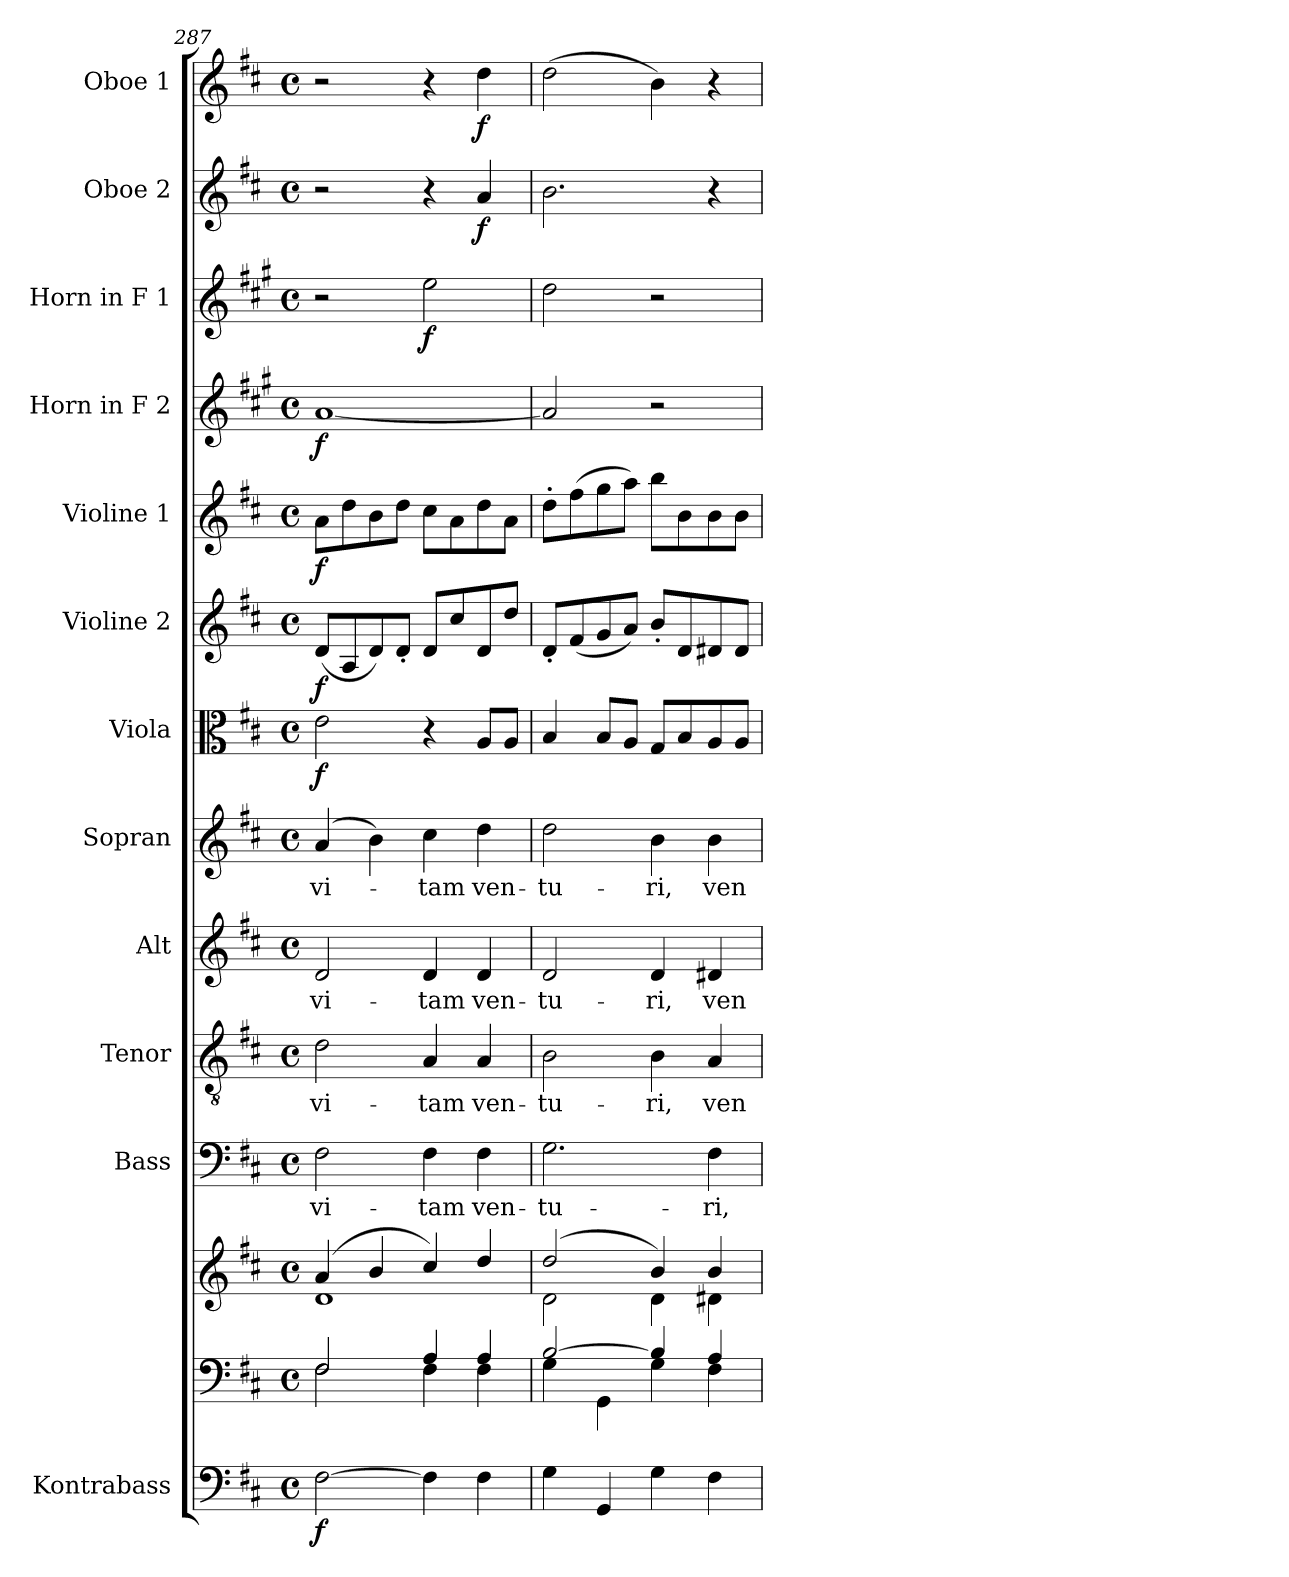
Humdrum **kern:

**kern	**dynam	**kern	**kern	**kern	**text	**kern	**text	**kern	**text	**kern	**text	**kern	**dynam	**kern	**dynam	**kern	**dynam	**kern	**dynam	**kern	**dynam	**kern	**dynam	**kern	**dynam
*part13	*part13	*part12	*part12	*part11	*part11	*part10	*part10	*part9	*part9	*part8	*part8	*part7	*part7	*part6	*part6	*part5	*part5	*part4	*part4	*part3	*part3	*part2	*part2	*part1	*part1
*staff14	*staff14	*staff13	*staff12	*staff11	*staff11	*staff10	*staff10	*staff9	*staff9	*staff8	*staff8	*staff7	*staff7	*staff6	*staff6	*staff5	*staff5	*staff4	*staff4	*staff3	*staff3	*staff2	*staff2	*staff1	*staff1
*I"Kontrabass	*	*	*	*I"Bass	*	*I"Tenor	*	*I"Alt	*	*I"Sopran	*	*I"Viola	*	*I"Violine 2	*	*I"Violine 1	*	*I"Horn in F 2	*	*I"Horn in F 1	*	*I"Oboe 2	*	*I"Oboe 1	*
*I'Kb.	*	*	*	*I'B.	*	*I'T.	*	*I'A.	*	*I'S.	*	*I'Vla.	*	*I'Vl. 2	*	*I'Vl. 1	*	*	*	*	*	*I'Ob. 2	*	*I'Ob. 1	*
*clefF4	*	*clefF4	*clefG2	*clefF4	*	*clefGv2	*	*clefG2	*	*clefG2	*	*clefC3	*	*clefG2	*	*clefG2	*	*clefG2	*	*clefG2	*	*clefG2	*	*clefG2	*
*ITrd7c12	*	*	*	*	*	*	*	*	*	*	*	*	*	*	*	*	*	*ITrd4c7	*	*ITrd4c7	*	*	*	*	*
*k[f#c#]	*	*k[f#c#]	*k[f#c#]	*k[f#c#]	*	*k[f#c#]	*	*k[f#c#]	*	*k[f#c#]	*	*k[f#c#]	*	*k[f#c#]	*	*k[f#c#]	*	*k[f#c#]	*	*k[f#c#]	*	*k[f#c#]	*	*k[f#c#]	*
*D:	*	*D:	*D:	*D:	*	*D:	*	*D:	*	*D:	*	*D:	*	*D:	*	*D:	*	*D:	*	*D:	*	*D:	*	*D:	*
*M4/4	*	*M4/4	*M4/4	*M4/4	*	*M4/4	*	*M4/4	*	*M4/4	*	*M4/4	*	*M4/4	*	*M4/4	*	*M4/4	*	*M4/4	*	*M4/4	*	*M4/4	*
*met(c)	*	*met(c)	*met(c)	*met(c)	*	*met(c)	*	*met(c)	*	*met(c)	*	*met(c)	*	*met(c)	*	*met(c)	*	*met(c)	*	*met(c)	*	*met(c)	*	*met(c)	*
=287	=287	=287	=287	=287	=287	=287	=287	=287	=287	=287	=287	=287	=287	=287	=287	=287	=287	=287	=287	=287	=287	=287	=287	=287	=287
*	*	*^	*^	*	*	*	*	*	*	*	*	*	*	*	*	*	*	*	*	*	*	*	*	*	*
!	!LO:DY:b	!	!	!	!	!	!LO:LY:b	!	!LO:LY:b	!	!LO:LY:b	!	!LO:LY:b	!	!LO:DY:b	!	!LO:DY:b	!	!LO:DY:b	!	!LO:DY:b	!	!	!	!	!	!
[2FF#\	f	2F#/	2F#\	(<4a/	1d	2F#\	vi-	2d\	vi-	2d/	vi-	(4a/	vi-	2e\	f	(<8d/L	f	8a\L	f	[1d	f	2r	.	2r	.	2r	.
.	.	.	.	.	.	.	.	.	.	.	.	.	.	.	.	8A/	.	8dd\	.	.	.	.	.	.	.	.	.
.	.	.	.	4b/	.	.	.	.	.	.	.	4b\)	.	.	.	8d/)	.	8b\	.	.	.	.	.	.	.	.	.
.	.	.	.	.	.	.	.	.	.	.	.	.	.	.	.	8d'</J	.	8dd\J	.	.	.	.	.	.	.	.	.
!	!	!	!	!	!	!	!LO:LY:b	!	!LO:LY:b	!	!LO:LY:b	!	!LO:LY:b	!	!	!	!	!	!	!	!	!	!LO:DY:b	!	!	!	!
4FF#\]	.	4A/	4F#\	4cc#/)	.	4F#\	-tam	4A/	-tam	4d/	-tam	4cc#\	-tam	4r	.	8d/L	.	8cc#\L	.	.	.	2a\	f	4r	.	4r	.
.	.	.	.	.	.	.	.	.	.	.	.	.	.	.	.	8cc#/	.	8a\	.	.	.	.	.	.	.	.	.
!	!	!	!	!	!	!	!LO:LY:b	!	!LO:LY:b	!	!LO:LY:b	!	!LO:LY:b	!	!	!	!	!	!	!	!	!	!	!	!LO:DY:b	!	!LO:DY:b
4FF#\	.	4A/	4F#\	4dd/	.	4F#\	ven-	4A/	ven-	4d/	ven-	4dd\	ven-	8A/L	.	8d/	.	8dd\	.	.	.	.	.	4a/	f	4dd\	f
.	.	.	.	.	.	.	.	.	.	.	.	.	.	8A/J	.	8dd/J	.	8a\J	.	.	.	.	.	.	.	.	.
=288	=288	=288	=288	=288	=288	=288	=288	=288	=288	=288	=288	=288	=288	=288	=288	=288	=288	=288	=288	=288	=288	=288	=288	=288	=288	=288	=288
!	!	!	!	!	!	!	!LO:LY:b	!	!LO:LY:b	!	!LO:LY:b	!	!LO:LY:b	!	!	!	!	!	!	!	!	!	!	!	!	!	!
4GG\	.	[>2B/	4G\	(2dd/	2d\	2.G\	-tu-	2B\	-tu-	2d/	-tu-	2dd\	-tu-	4B/	.	8d'</L	.	8dd'>\L	.	2d/]	.	2g\	.	2.b\	.	(>2dd\	.
.	.	.	.	.	.	.	.	.	.	.	.	.	.	.	.	(<8f#/	.	(>8ff#\	.	.	.	.	.	.	.	.	.
4GGG/	.	.	4GG\	.	.	.	.	.	.	.	.	.	.	8B/L	.	8g/	.	8gg\	.	.	.	.	.	.	.	.	.
.	.	.	.	.	.	.	.	.	.	.	.	.	.	8A/J	.	8a/J)	.	8aa\J)	.	.	.	.	.	.	.	.	.
!	!	!	!	!	!	!	!	!	!LO:LY:b	!	!LO:LY:b	!	!LO:LY:b	!	!	!	!	!	!	!	!	!	!	!	!	!	!
4GG\	.	4B/]	4G\	4b/)	4d\	.	.	4B\	-ri,	4d/	-ri,	4b\	-ri,	8G/L	.	8b'</L	.	8bb\L	.	2r	.	2r	.	.	.	4b\)	.
.	.	.	.	.	.	.	.	.	.	.	.	.	.	8B/	.	8d/	.	8b\	.	.	.	.	.	.	.	.	.
!	!	!	!	!	!	!	!LO:LY:b	!	!LO:LY:b	!	!LO:LY:b	!	!LO:LY:b	!	!	!	!	!	!	!	!	!	!	!	!	!	!
4FF#\	.	4A/	4F#\	4b/	4d#X\	4F#\	-ri,	4A/	ven-	4d#X/	ven-	4b\	ven-	8A/	.	8d#X/	.	8b\	.	.	.	.	.	4r	.	4r	.
.	.	.	.	.	.	.	.	.	.	.	.	.	.	8A/J	.	8d#/J	.	8b\J	.	.	.	.	.	.	.	.	.
*	*	*v	*v	*	*	*	*	*	*	*	*	*	*	*	*	*	*	*	*	*	*	*	*	*	*	*	*
*	*	*	*v	*v	*	*	*	*	*	*	*	*	*	*	*	*	*	*	*	*	*	*	*	*	*	*
=	=	=	=	=	=	=	=	=	=	=	=	=	=	=	=	=	=	=	=	=	=	=	=	=	=
*-	*-	*-	*-	*-	*-	*-	*-	*-	*-	*-	*-	*-	*-	*-	*-	*-	*-	*-	*-	*-	*-	*-	*-	*-	*-
